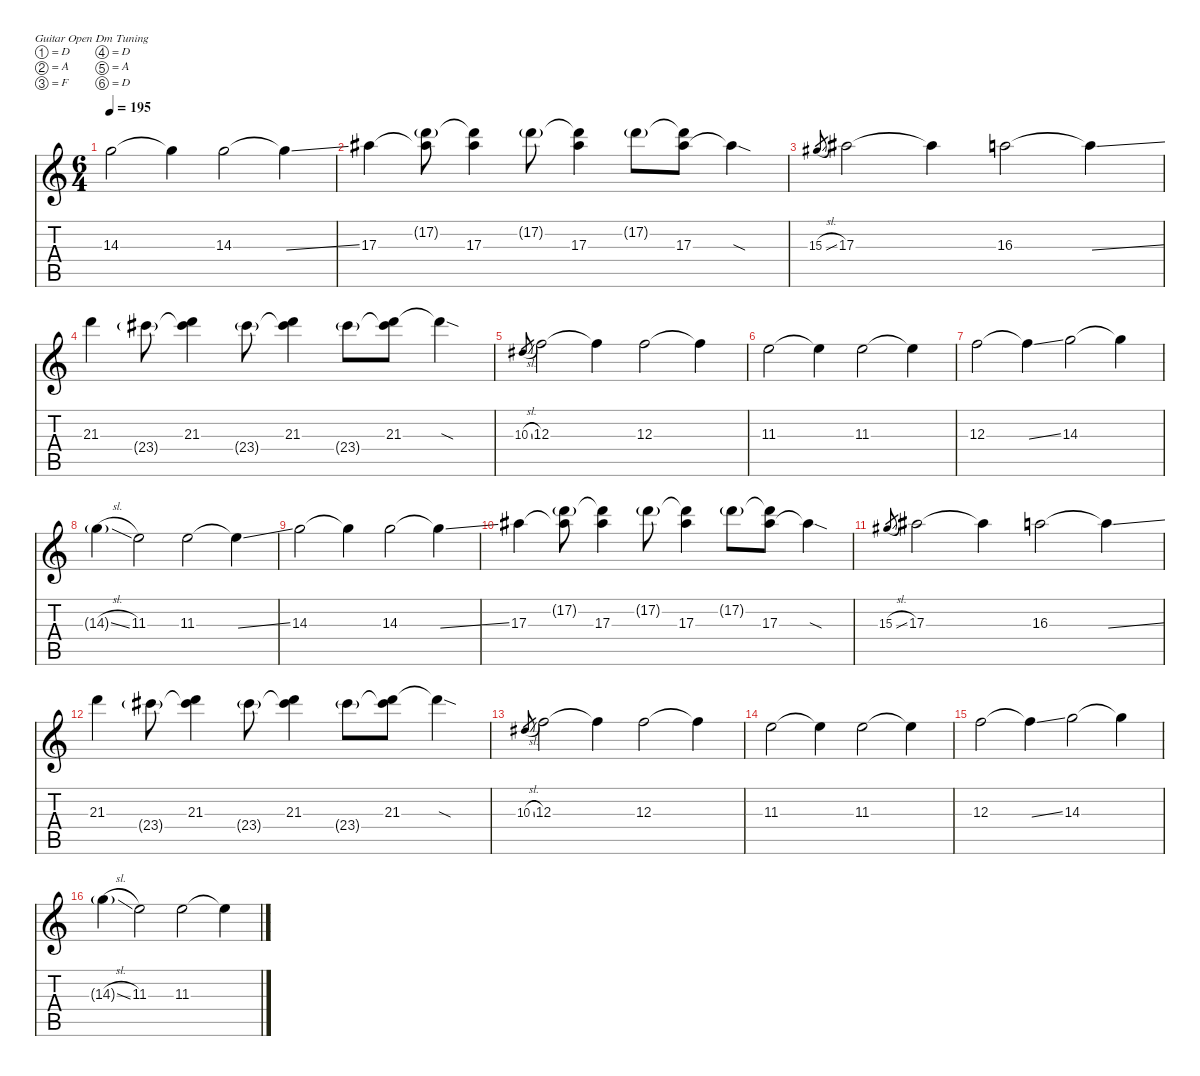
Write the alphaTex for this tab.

\defaultSystemsLayout 4
\hideDynamics
\bracketExtendMode nobrackets
\singleTrackTrackNamePolicy hidden
\multiTrackTrackNamePolicy hidden
\firstSystemTrackNameMode fullname
\firstSystemTrackNameOrientation horizontal
\otherSystemsTrackNameOrientation horizontal
\track ("Overdubing" "od.guit.") {instrument overdrivenguitar}
\staff {score tabs}
\tuning (D4 A3 F3 D3 A2 D2)
\ts (6 4)
\tempo 195
\clef g2
\ks c
14.3.2{dy f beam Down} 14.3{t}.4{beam Down} 14.3.2{beam Down} 14.3{ss t}.4{beam Down} |
17.3{acc #}.4{beam Down} (17.2{g} 17.3{t acc #}).8{beam Down} (17.2{t} 17.3{acc #}).4{beam Down} 17.2{g}.8{dy mf beam Down} (17.2{t} 17.3{acc #}).4{dy f beam Down} 17.2{g}.8{dy mf beam Down} (17.2{t} 17.3{acc #}).8{dy f beam Down} 17.3{sod t acc #}.4{beam Down} |
15.3{sl acc #}.8{gr dy mf beam Up} 17.3{acc #}.2{dy f beam Down} 17.3{t acc #}.4{beam Down} 16.3.2{beam Down} 16.3{ss t}.4{beam Down} |
21.3.4{beam Down} 23.4{g acc #}.8{dy mf beam Down} (21.3 23.4{t acc #}).4{dy f beam Down} 23.4{g acc #}.8{dy mf beam Down} (21.3 23.4{t acc #}).4{dy f beam Down} 23.4{g acc #}.8{dy mf beam Down} (21.3 23.4{t acc #}).8{dy f beam Down} 21.3{sod t}.4{beam Down} |
10.3{sl acc #}.8{gr dy mf beam Up} 12.3.2{dy f beam Down} 12.3{t}.4{beam Down} 12.3.2{beam Down} 12.3{t}.4{beam Down} |
11.3.2{beam Down} 11.3{t}.4{beam Down} 11.3.2{beam Down} 11.3{t}.4{beam Down} |
12.3.2{beam Down} 12.3{ss t}.4{beam Down} 14.3.2{beam Down} 14.3{t}.4{beam Down} |
14.3{sl g}.4{beam Down} 11.3.2{beam Down} 11.3.2{beam Down} 11.3{ss t}.4{beam Down} |
14.3.2{beam Down} 14.3{t}.4{beam Down} 14.3.2{beam Down} 14.3{ss t}.4{beam Down} |
17.3{acc #}.4{beam Down} (17.2{g} 17.3{t acc #}).8{beam Down} (17.2{t} 17.3{acc #}).4{beam Down} 17.2{g}.8{dy mf beam Down} (17.2{t} 17.3{acc #}).4{dy f beam Down} 17.2{g}.8{dy mf beam Down} (17.2{t} 17.3{acc #}).8{dy f beam Down} 17.3{sod t acc #}.4{beam Down} |
15.3{sl acc #}.8{gr dy mf beam Up} 17.3{acc #}.2{dy f beam Down} 17.3{t acc #}.4{beam Down} 16.3.2{beam Down} 16.3{ss t}.4{beam Down} |
21.3.4{beam Down} 23.4{g acc #}.8{dy mf beam Down} (21.3 23.4{t acc #}).4{dy f beam Down} 23.4{g acc #}.8{dy mf beam Down} (21.3 23.4{t acc #}).4{dy f beam Down} 23.4{g acc #}.8{dy mf beam Down} (21.3 23.4{t acc #}).8{dy f beam Down} 21.3{sod t}.4{beam Down} |
10.3{sl acc #}.8{gr dy mf beam Up} 12.3.2{dy f beam Down} 12.3{t}.4{beam Down} 12.3.2{beam Down} 12.3{t}.4{beam Down} |
11.3.2{beam Down} 11.3{t}.4{beam Down} 11.3.2{beam Down} 11.3{t}.4{beam Down} |
12.3.2{beam Down} 12.3{ss t}.4{beam Down} 14.3.2{beam Down} 14.3{t}.4{beam Down} |
14.3{sl g}.4{beam Down} 11.3.2{beam Down} 11.3.2{beam Down} 11.3{ss t}.4{beam Down}
